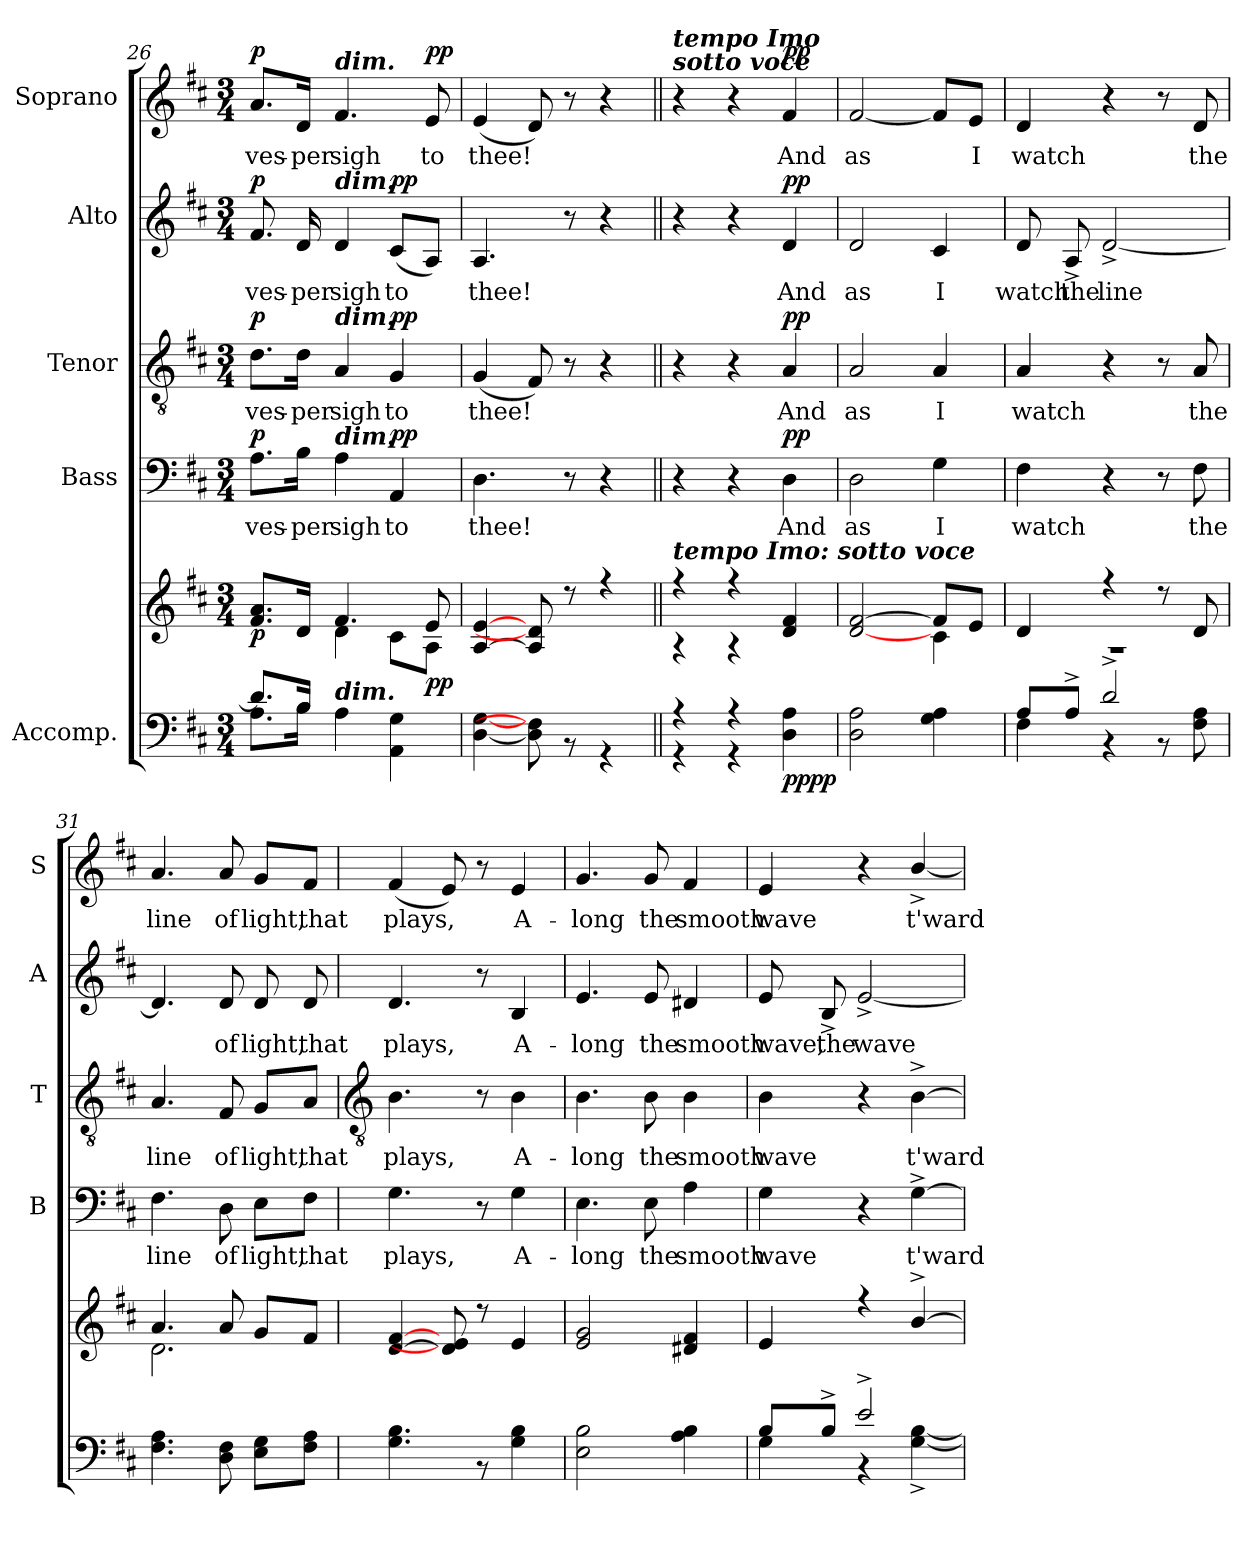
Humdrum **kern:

**kern	**kern	**dynam	**kern	**text	**dynam	**kern	**text	**dynam	**kern	**text	**dynam	**kern	**text	**dynam
*part5	*part5	*part5	*part4	*part4	*part4	*part3	*part3	*part3	*part2	*part2	*part2	*part1	*part1	*part1
*staff6	*staff5	*staff5/6	*staff4	*staff4	*staff4	*staff3	*staff3	*staff3	*staff2	*staff2	*staff2	*staff1	*staff1	*staff1
*I"Accomp.	*	*	*I"Bass	*	*	*I"Tenor	*	*	*I"Alto	*	*	*I"Soprano	*	*
*	*	*	*I'B	*	*	*I'T	*	*	*I'A	*	*	*I'S	*	*
!!LO:LB:g=z
*clefF4	*clefG2	*	*clefF4	*	*	*clefGv2	*	*	*clefG2	*	*	*clefG2	*	*
*k[f#c#]	*k[f#c#]	*	*k[f#c#]	*	*	*k[f#c#]	*	*	*k[f#c#]	*	*	*k[f#c#]	*	*
*D:	*D:	*	*D:	*	*	*D:	*	*	*D:	*	*	*D:	*	*
*M3/4	*M3/4	*	*M3/4	*	*	*M3/4	*	*	*M3/4	*	*	*M3/4	*	*
=26	=26	=26	=26	=26	=26	=26	=26	=26	=26	=26	=26	=26	=26	=26
*^	*^	*	*	*	*	*	*	*	*	*	*	*	*	*
!	!	!	!	!LO:DY:b	!	!LO:LY:b	!LO:DY:b	!	!LO:LY:b	!LO:DY:b	!	!LO:LY:b	!LO:DY:b	!	!LO:LY:b	!LO:DY:b
8.d/L]	8.A\L	8.f#/ 8.a/L	4ryy	p	8.A\L	ves-	p	8.d\L	ves-	p	8.f#	ves-	p	8.a/L	ves-	p
!	!	!	!	!	!	!LO:LY:b	!	!	!LO:LY:b	!	!	!LO:LY:b	!	!	!LO:LY:b	!
16B/J	16B\J	16d/J	.	.	16B\Jk	-per	.	16d\Jk	-per	.	16d	-per	.	16d/Jk	-per	.
!	!	!	!	!	!	!	!	!	!	!	!	!	!	!LO:TX:a:Bi:t=dim.	!	!
!	!	!	!	!	!	!	!	!	!	!	!LO:TX:a:Bi:t=dim.	!	!	!	!	!
!	!	!	!	!	!	!	!	!LO:TX:a:Bi:t=dim.	!	!	!	!	!	!	!	!
!	!	!	!	!	!LO:TX:a:Bi:t=dim.	!	!	!	!	!	!	!	!	!	!	!
!LO:TX:a:Bi:t=dim.	!	!	!	!	!	!	!	!	!	!	!	!	!	!	!	!
!	!	!	!	!	!	!LO:LY:b	!	!	!LO:LY:b	!	!	!LO:LY:b	!	!	!LO:LY:b	!
2ryy	4A\	4.f#/	4d\	.	4A	sigh	.	4A	sigh	.	4d	sigh	.	4.f#	sigh	.
!	!	!	!	!	!	!LO:LY:b	!LO:DY:b	!	!LO:LY:b	!LO:DY:b	!	!LO:LY:b	!LO:DY:b	!	!	!
.	4AA\ 4G\	.	8c#\L	.	4AA	to	pp	4G	to	pp	(<8c#L	to	pp	.	.	.
!	!	!	!	!LO:DY:b	!	!	!	!	!	!	!	!	!	!	!LO:LY:b	!LO:DY:b
.	.	8e/	8A\J	pp	.	.	.	.	.	.	8AJ)	.	.	8e	to	pp
=27	=27	=27	=27	=27	=27	=27	=27	=27	=27	=27	=27	=27	=27	=27	=27	=27
!	!	!	!	!	!	!LO:LY:b	!	!	!LO:LY:b	!	!	!LO:LY:b	!	!	!LO:LY:b	!
2.ryy	[4D\ [4G\	[4A/ [4e/	2.ryy	.	4.D	thee!	.	(<4G	thee!	.	4.A	thee!	.	(<4e	thee!	.
.	8D\] 8F#\]	8A/] 8d/]	.	.	.	.	.	8F#)	.	.	.	.	.	8d)	.	.
.	8r	8r	.	.	8r	.	.	8r	.	.	8r	.	.	8r	.	.
.	4r	4r	.	.	4r	.	.	4r	.	.	4r	.	.	4r	.	.
=28||	=28||	=28||	=28||	=28||	=28||	=28||	=28||	=28||	=28||	=28||	=28||	=28||	=28||	=28||	=28||	=28||
!	!	!	!	!	!	!	!	!	!	!	!	!	!	!LO:TX:a:Bi:t=tempo Imo\nsotto voce	!	!
!	!	!LO:TX:a:Bi:t=tempo Imo&colon; sotto voce	!	!	!	!	!	!	!	!	!	!	!	!	!	!
4r	4r	4r	4r	.	4r	.	.	4r	.	.	4r	.	.	4r	.	.
4r	4r	4r	4r	.	4r	.	.	4r	.	.	4r	.	.	4r	.	.
!	!	!	!	!LO:DY:b=2	!	!LO:LY:b	!	!	!LO:LY:b	!	!	!LO:LY:b	!	!	!LO:LY:b	!
!	!	!	!	!LO:DY:n=1:b	!	!	!LO:DY:b	!	!	!LO:DY:b	!	!	!LO:DY:b	!	!	!LO:DY:b
4ryy	4D\ 4A\	4d/ 4f#/	4ryy	pp pp	4D	And	pp	4A	And	pp	4d	And	pp	4f#	And	pp
=29	=29	=29	=29	=29	=29	=29	=29	=29	=29	=29	=29	=29	=29	=29	=29	=29
!LO:N:vis=1	!	!	!	!	!	!LO:LY:b	!	!	!LO:LY:b	!	!	!LO:LY:b	!	!	!LO:LY:b	!
2.ryy	2D\ 2A\	[2d/ [2f#/	2ryy	.	2D	as	.	2A	as	.	2d	as	.	[2f#	as	.
!	!	!	!	!	!	!LO:LY:b	!	!	!LO:LY:b	!	!	!LO:LY:b	!	!	!	!
.	4G\ 4A\	8f#/L]	4c#\	.	4G	I	.	4A	I	.	4c#	I	.	8f#/L]	.	.
!	!	!	!	!	!	!	!	!	!	!	!	!	!	!	!LO:LY:b	!
.	.	8e/J	.	.	.	.	.	.	.	.	.	.	.	8e/J	I	.
=30	=30	=30	=30	=30	=30	=30	=30	=30	=30	=30	=30	=30	=30	=30	=30	=30
!	!	!	!LO:N:vis=1	!	!	!LO:LY:b	!	!	!LO:LY:b	!	!	!LO:LY:b	!	!	!LO:LY:b	!
8A/L	4F#\	4d/	2.r	.	4F#	watch	.	4A	watch	.	8d	watch	.	4d	watch	.
!	!	!	!	!	!	!	!	!	!	!	!	!LO:LY:b	!	!	!	!
8A^/J	.	.	.	.	.	.	.	.	.	.	8A^	the	.	.	.	.
!	!	!	!	!	!	!	!	!	!	!	!	!LO:LY:b	!	!	!	!
2d^/	4r	4r	.	.	4r	.	.	4r	.	.	[2d^	line	.	4r	.	.
.	8r	8r	.	.	8r	.	.	8r	.	.	.	.	.	8r	.	.
!	!	!	!	!	!	!LO:LY:b	!	!	!LO:LY:b	!	!	!	!	!	!LO:LY:b	!
.	8F#\ 8A\	8d/	.	.	8F#	the	.	8A	the	.	.	.	.	8d	the	.
=31	=31	=31	=31	=31	=31	=31	=31	=31	=31	=31	=31	=31	=31	=31	=31	=31
!LO:N:vis=1	!	!	!	!	!	!LO:LY:b	!	!	!LO:LY:b	!	!	!	!	!	!LO:LY:b	!
2.ryy	4.F#\ 4.A\	4.a/	2.d\	.	4.F#	line	.	4.A	line	.	4.d]	.	.	4.a	line	.
!	!	!	!	!	!	!LO:LY:b	!	!	!LO:LY:b	!	!	!LO:LY:b	!	!	!LO:LY:b	!
.	8D\ 8F#\	8a/	.	.	8D	of	.	8F#	of	.	8d	of	.	8a	of	.
!	!	!	!	!	!	!LO:LY:b	!	!	!LO:LY:b	!	!	!LO:LY:b	!	!	!LO:LY:b	!
.	8E\ 8G\L	8g/L	.	.	8E\L	light,	.	8G/L	light,	.	8d	light,	.	8g/L	light,	.
!	!	!	!	!	!	!LO:LY:b	!	!	!LO:LY:b	!	!	!LO:LY:b	!	!	!LO:LY:b	!
.	8F#\ 8A\J	8f#/J	.	.	8F#\J	that	.	8A/J	that	.	8d	that	.	8f#/J	that	.
!!LO:LB:g=z
=32	=32	=32	=32	=32	=32	=32	=32	=32	=32	=32	=32	=32	=32	=32	=32	=32
*	*	*	*	*	*	*	*	*clefGv2	*	*	*	*	*	*	*	*
!LO:N:vis=1	!	!	!LO:N:vis=1	!	!	!LO:LY:b	!	!	!LO:LY:b	!	!	!LO:LY:b	!	!	!LO:LY:b	!
2.ryy	4.G\ 4.B\	[4d/ [4f#/	2.ryy	.	4.G	plays,	.	4.B	plays,	.	4.d	plays,	.	(<4f#	plays,	.
.	.	8d/] 8e/]	.	.	.	.	.	.	.	.	.	.	.	8e)	.	.
.	8r	8r	.	.	8r	.	.	8r	.	.	8r	.	.	8r	.	.
!	!	!	!	!	!	!LO:LY:b	!	!	!LO:LY:b	!	!	!LO:LY:b	!	!	!LO:LY:b	!
.	4G\ 4B\	4e/	.	.	4G	A-	.	4B	A-	.	4B	A-	.	4e	A-	.
=33	=33	=33	=33	=33	=33	=33	=33	=33	=33	=33	=33	=33	=33	=33	=33	=33
!LO:N:vis=1	!	!	!	!	!	!LO:LY:b	!	!	!LO:LY:b	!	!	!LO:LY:b	!	!	!LO:LY:b	!
2.ryy	2E\ 2B\	2e/ 2g/	2ryy	.	4.E	-long	.	4.B	-long	.	4.e	-long	.	4.g	-long	.
!	!	!	!	!	!	!LO:LY:b	!	!	!LO:LY:b	!	!	!LO:LY:b	!	!	!LO:LY:b	!
.	.	.	.	.	8E	the	.	8B	the	.	8e	the	.	8g	the	.
!	!	!	!	!	!	!LO:LY:b	!	!	!LO:LY:b	!	!	!LO:LY:b	!	!	!LO:LY:b	!
.	4A\ 4B\	4d#X/ 4f#/	4ryy	.	4A	smooth	.	4B	smooth	.	4d#X	smooth	.	4f#	smooth	.
=34	=34	=34	=34	=34	=34	=34	=34	=34	=34	=34	=34	=34	=34	=34	=34	=34
!	!	!	!LO:N:vis=1	!	!	!LO:LY:b	!	!	!LO:LY:b	!	!	!LO:LY:b	!	!	!LO:LY:b	!
8B/L	4G\	4e/	2.ryy	.	4G	wave	.	4B	wave	.	8e	wave,	.	4e	wave	.
!	!	!	!	!	!	!	!	!	!	!	!	!LO:LY:b	!	!	!	!
8B^/J	.	.	.	.	.	.	.	.	.	.	8B^	the	.	.	.	.
!	!	!	!	!	!	!	!	!	!	!	!	!LO:LY:b	!	!	!	!
2e^/	4r	4r	.	.	4r	.	.	4r	.	.	[2e^	wave	.	4r	.	.
!	!	!	!	!	!	!LO:LY:b	!	!	!LO:LY:b	!	!	!	!	!	!LO:LY:b	!
.	[4G\^ [4B\^	[4b^/	.	.	[4G^	t'ward	.	[4B^	t'ward	.	.	.	.	[4b^/	t'ward	.
*v	*v	*	*	*	*	*	*	*	*	*	*	*	*	*	*	*
*	*v	*v	*	*	*	*	*	*	*	*	*	*	*	*	*
=	=	=	=	=	=	=	=	=	=	=	=	=	=	=
*-	*-	*-	*-	*-	*-	*-	*-	*-	*-	*-	*-	*-	*-	*-
